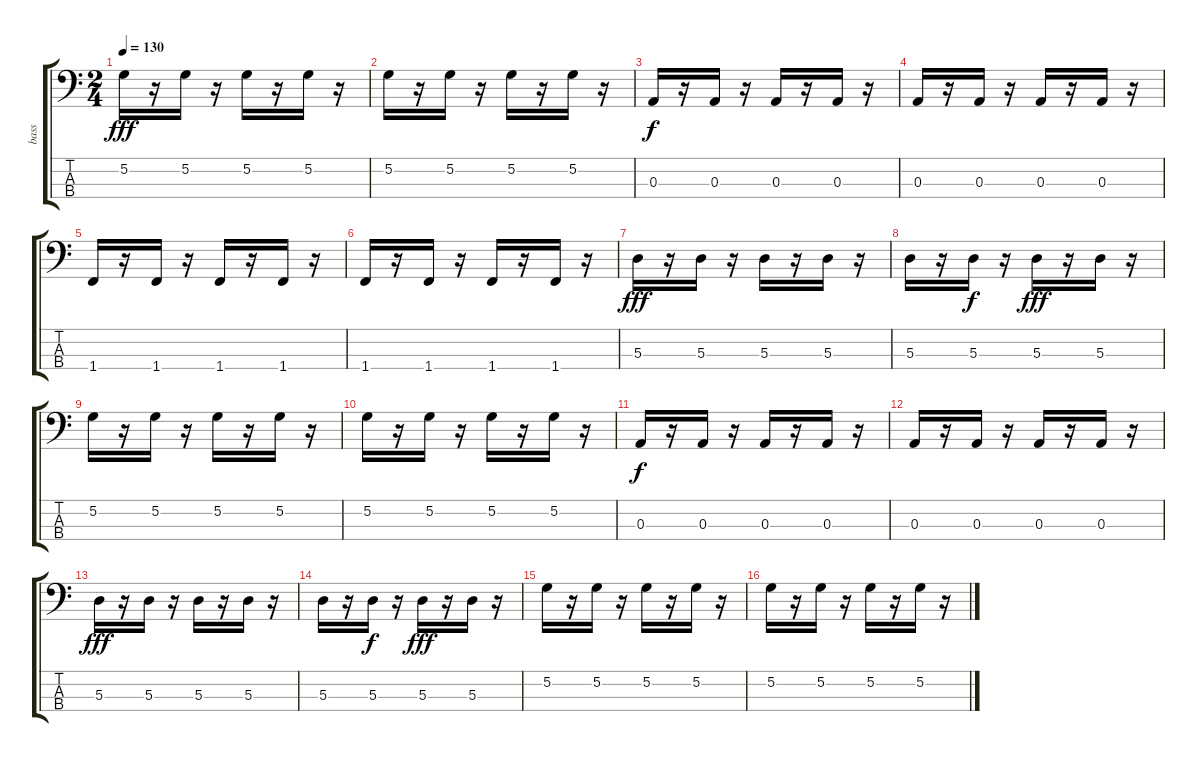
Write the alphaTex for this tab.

\track ("bass" "bass") {solo instrument electricbassfinger}
\staff {score tabs}
\tuning (G2 D2 A1 E1) {hide}
\ts (2 4)
\tempo 130
\clef f4
\ks c
5.2.16{dy fff} r.16 5.2.16 r.16 5.2.16 r.16 5.2.16 r.16 |
5.2.16 r.16 5.2.16 r.16 5.2.16 r.16 5.2.16 r.16 |
0.3.16{dy f} r.16 0.3.16 r.16 0.3.16 r.16 0.3.16 r.16 |
0.3.16 r.16 0.3.16 r.16 0.3.16 r.16 0.3.16 r.16 |
1.4.16 r.16 1.4.16 r.16 1.4.16 r.16 1.4.16 r.16 |
1.4.16 r.16 1.4.16 r.16 1.4.16 r.16 1.4.16 r.16 |
5.3.16{dy fff} r.16 5.3.16 r.16 5.3.16 r.16 5.3.16 r.16 |
5.3.16 r.16 5.3.16{dy f} r.16 5.3.16{dy fff} r.16 5.3.16 r.16 |
5.2.16 r.16 5.2.16 r.16 5.2.16 r.16 5.2.16 r.16 |
5.2.16 r.16 5.2.16 r.16 5.2.16 r.16 5.2.16 r.16 |
0.3.16{dy f} r.16 0.3.16 r.16 0.3.16 r.16 0.3.16 r.16 |
0.3.16 r.16 0.3.16 r.16 0.3.16 r.16 0.3.16 r.16 |
5.3.16{dy fff} r.16 5.3.16 r.16 5.3.16 r.16 5.3.16 r.16 |
5.3.16 r.16 5.3.16{dy f} r.16 5.3.16{dy fff} r.16 5.3.16 r.16 |
5.2.16 r.16 5.2.16 r.16 5.2.16 r.16 5.2.16 r.16 |
5.2.16 r.16 5.2.16 r.16 5.2.16 r.16 5.2.16 r.16
